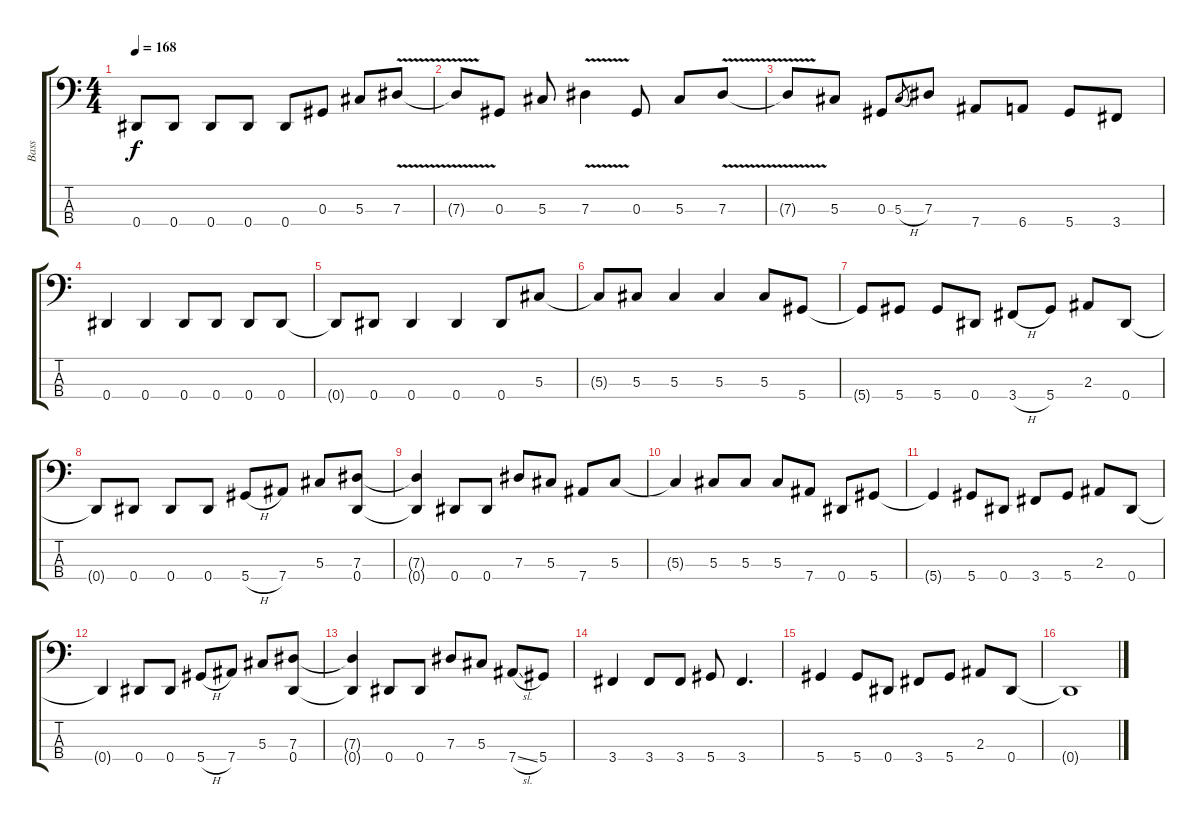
\track ("Bass" "Bass") {instrument electricbasspick}
\staff {score tabs}
\tuning (Gb2 Db2 Ab1 Eb1) {hide}
\ts (4 4)
\tempo 168
\clef f4
\ks c
0.4.8{dy f} 0.4.8 0.4.8 0.4.8 0.4.8 0.3.8 5.3.8 7.3{v}.8 |
7.3{t}.8 0.3.8 5.3.8 7.3{v}.4 0.3.8 5.3.8 7.3{v}.8 |
7.3{t}.8 5.3.8 0.3.8 5.3{h}.8{gr} 7.3.8 7.4.8 6.4.8 5.4.8 3.4.8 |
0.4.4 0.4.4 0.4.8 0.4.8 0.4.8 0.4.8 |
0.4{t}.8 0.4.8 0.4.4 0.4.4 0.4.8 5.3.8 |
5.3{t}.8 5.3.8 5.3.4 5.3.4 5.3.8 5.4.8 |
5.4{t}.8 5.4.8 5.4.8 0.4.8 3.4{h}.8 5.4.8 2.3.8 0.4.8 |
0.4{t}.8 0.4.8 0.4.8 0.4.8 5.4{h}.8 7.4.8 5.3.8 (7.3 0.4).8 |
(7.3{t} 0.4{t}).4 0.4.8 0.4.8 7.3.8 5.3.8 7.4.8 5.3.8 |
5.3{t}.4 5.3.8 5.3.8 5.3.8 7.4.8 0.4.8 5.4.8 |
5.4{t}.4 5.4.8 0.4.8 3.4.8 5.4.8 2.3.8 0.4.8 |
0.4{t}.4 0.4.8 0.4.8 5.4{h}.8 7.4.8 5.3.8 (7.3 0.4).8 |
(7.3{t} 0.4{t}).4 0.4.8 0.4.8 7.3.8 5.3.8 7.4{sl}.8 5.4.8 |
3.4.4 3.4.8 3.4.8 5.4.8 3.4.4{d} |
5.4.4 5.4.8 0.4.8 3.4.8 5.4.8 2.3.8 0.4.8 |
0.4{t}.1
